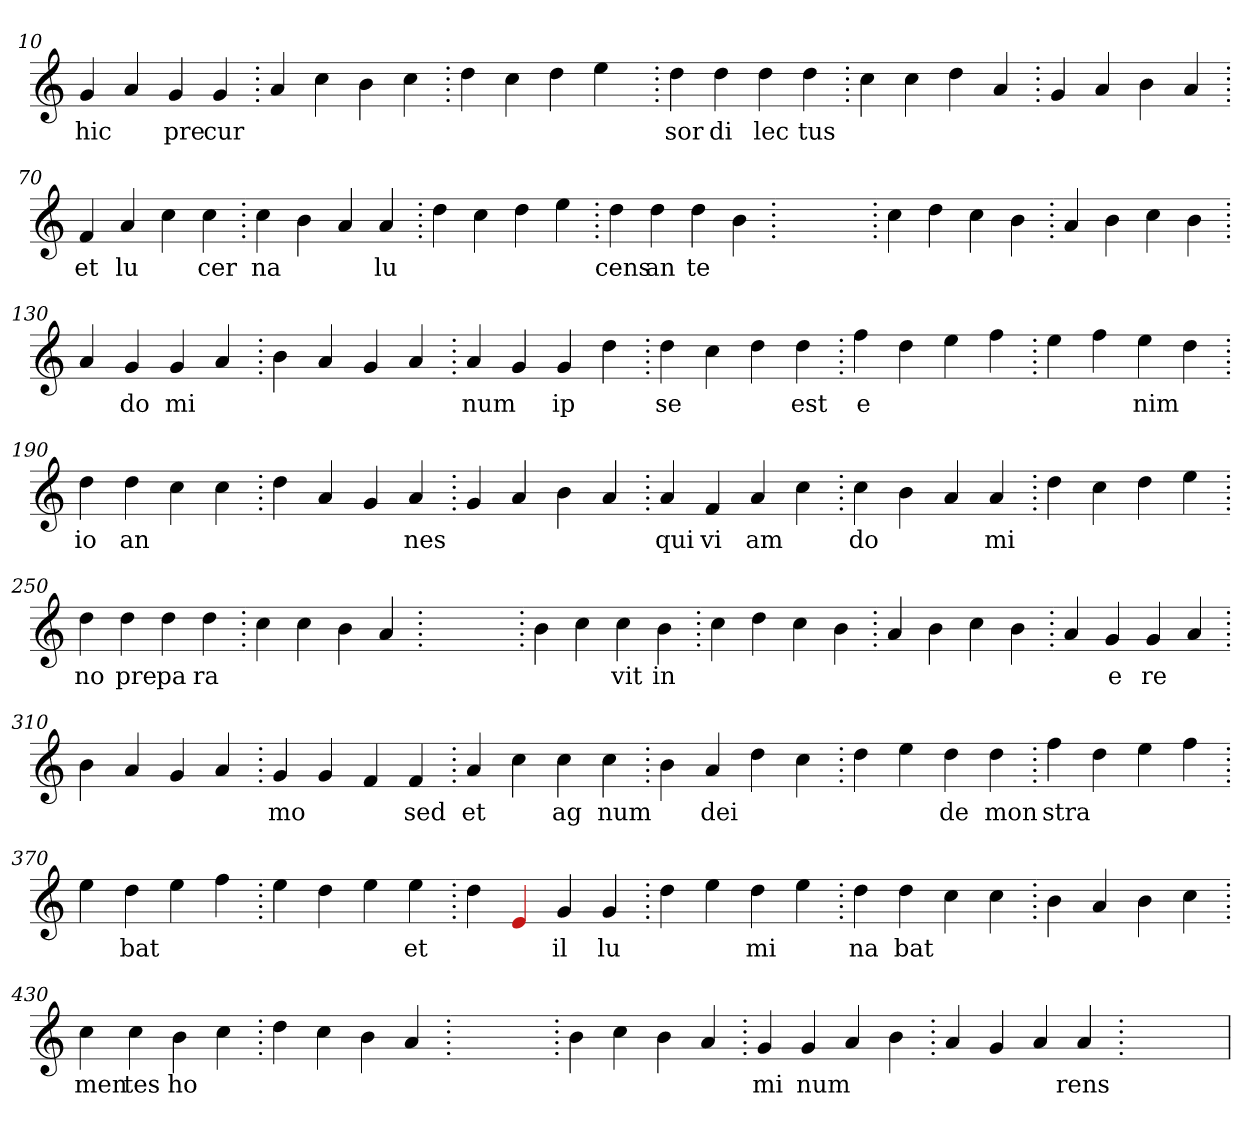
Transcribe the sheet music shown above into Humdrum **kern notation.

**kern	**text
*part1	*part1
*staff1	*staff1
*clefG2	*
=10.	=10.
4g	hic
4a	.
4g	pre
4g	cur
=20.	=20.
4a	.
4cc	.
4b	.
4cc	.
=30.	=30.
4dd	.
4cc	.
4dd	.
4ee	.
=40.	=40.
4dd	sor
4dd	di
4dd	lec
4dd	tus
=50.	=50.
4cc	.
4cc	.
4dd	.
4a	.
=60.	=60.
4g	.
4a	.
4b	.
4a	.
=70.	=70.
4f	et
4a	lu
4cc	.
4cc	cer
=80.	=80.
4cc	na
4b	.
4a	.
4a	lu
=90.	=90.
4dd	.
4cc	.
4dd	.
4ee	.
=100.	=100.
4dd	cens
4dd	an
4dd	te
4b	.
=110.	=110.
1ryy	.
=110.	=110.
4cc	.
4dd	.
4cc	.
4b	.
=120.	=120.
4a	.
4b	.
4cc	.
4b	.
=130.	=130.
4a	.
4g	do
4g	mi
4a	.
=140.	=140.
4b	.
4a	.
4g	.
4a	.
=150.	=150.
4a	num
4g	.
4g	ip
4dd	.
=160.	=160.
4dd	se
4cc	.
4dd	.
4dd	est
=170.	=170.
4ff	e
4dd	.
4ee	.
4ff	.
=180.	=180.
4ee	.
4ff	.
4ee	nim
4dd	.
=190.	=190.
4dd	io
4dd	an
4cc	.
4cc	.
=200.	=200.
4dd	.
4a	.
4g	.
4a	nes
=210.	=210.
4g	.
4a	.
4b	.
4a	.
=220.	=220.
4a	qui
4f	vi
4a	am
4cc	.
=230.	=230.
4cc	do
4b	.
4a	.
4a	mi
=240.	=240.
4dd	.
4cc	.
4dd	.
4ee	.
=250.	=250.
4dd	no
4dd	pre
4dd	pa
4dd	ra
=260.	=260.
4cc	.
4cc	.
4b	.
4a	.
=270.	=270.
1ryy	.
=270.	=270.
4b	.
4cc	.
4cc	vit
4b	in
=280.	=280.
4cc	.
4dd	.
4cc	.
4b	.
=290.	=290.
4a	.
4b	.
4cc	.
4b	.
=300.	=300.
4a	.
4g	e
4g	re
4a	.
=310.	=310.
4b	.
4a	.
4g	.
4a	.
=320.	=320.
4g	mo
4g	.
4f	.
4f	sed
=330.	=330.
4a	et
4cc	.
4cc	ag
4cc	num
=340.	=340.
4b	.
4a	dei
4dd	.
4cc	.
=350.	=350.
4dd	.
4ee	.
4dd	de
4dd	mon
=360.	=360.
4ff	stra
4dd	.
4ee	.
4ff	.
=370.	=370.
4ee	.
4dd	bat
4ee	.
4ff	.
=380.	=380.
4ee	.
4dd	.
4ee	.
4ee	et
=390.	=390.
4dd	.
4Re	.
4g	il
4g	lu
=400.	=400.
4dd	.
4ee	.
4dd	mi
4ee	.
=410.	=410.
4dd	na
4dd	bat
4cc	.
4cc	.
=420.	=420.
4b	.
4a	.
4b	.
4cc	.
=430.	=430.
4cc	men
4cc	tes
4b	ho
4cc	.
=440.	=440.
4dd	.
4cc	.
4b	.
4a	.
=450.	=450.
1ryy	.
=450.	=450.
4b	.
4cc	.
4b	.
4a	.
=460.	=460.
4g	mi
4g	num
4a	.
4b	.
=470.	=470.
4a	.
4g	.
4a	.
4a	rens
=480.	=480.
1ryy	.
=	=
*-	*-
